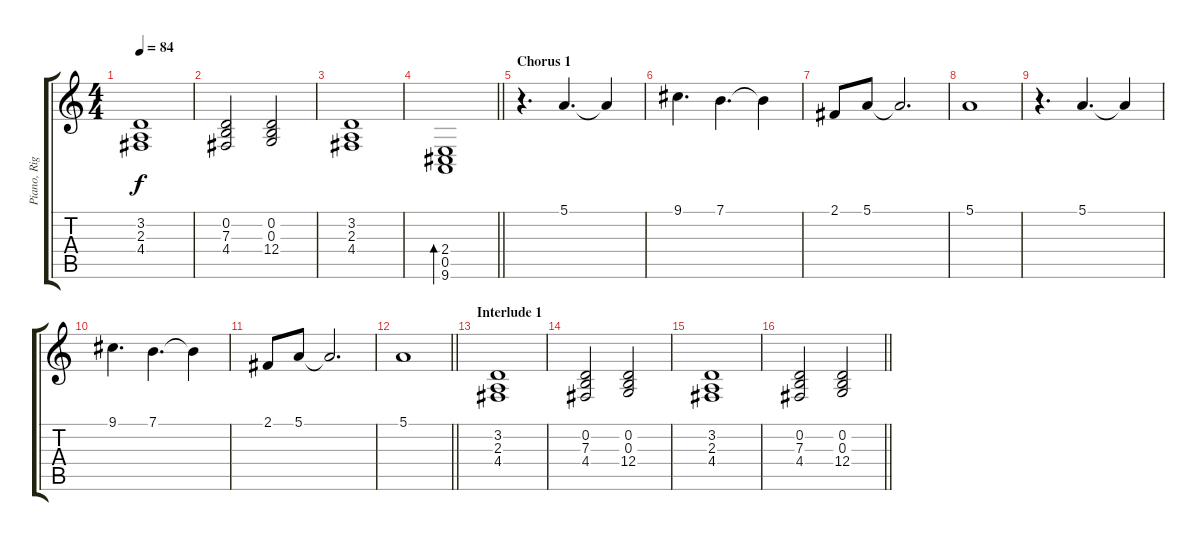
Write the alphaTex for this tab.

\track ("Piano, Right Hand" "Piano, Rig") {instrument acousticgrandpiano}
\staff {score tabs}
\tuning (E4 B3 G3 D3 A2 E2) {hide}
\ts (4 4)
\tempo 84
\clef g2
\ks c
(3.2 2.3 4.4).1{dy f} |
(0.2 7.3 4.4).2 (0.2 0.3 12.4).2 |
(3.2 2.3 4.4).1 |
\barLineRight lightlight
(2.4 0.5 9.6).1{bd 240} |
\section ("" "Chorus 1")
r.4{d} 5.1.4{d} 5.1{t}.4 |
9.1.4{d} 7.1.4{d} 7.1{t}.4 |
2.1.8 5.1.8 5.1{t}.2{d} |
5.1.1 |
r.4{d} 5.1.4{d} 5.1{t}.4 |
9.1.4{d} 7.1.4{d} 7.1{t}.4 |
2.1.8 5.1.8 5.1{t}.2{d} |
\barLineRight lightlight
5.1.1 |
\section ("" "Interlude 1")
(3.2 2.3 4.4).1 |
(0.2 7.3 4.4).2 (0.2 0.3 12.4).2 |
(3.2 2.3 4.4).1 |
\barLineRight lightlight
(0.2 7.3 4.4).2 (0.2 0.3 12.4).2
